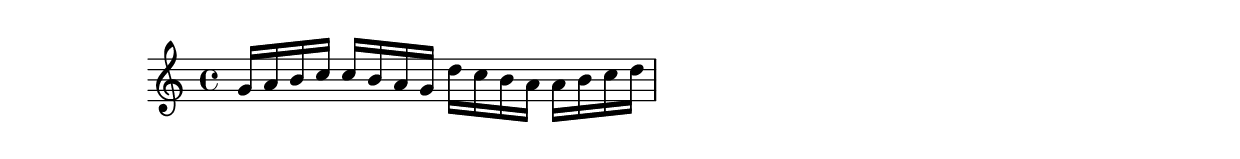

\version "2.12.0"
\header { texidoc = "@cindex Beam Damp
Beams are less steep than the notes they encompass. " }
\layout{
  ragged-right = ##t
}

\relative c''{
  %%		\stemUp
  %%		 a16[ b b c]
  %%		 c[ b b a]
  %%		\stemDown
  %%		 c[ b b a]
  %%		 a[ b b c]
  \stemUp
  g16[ a b c]
  c[ b a g]
  \stemDown
  d'[ c b a]
  a[ b c d]
}


